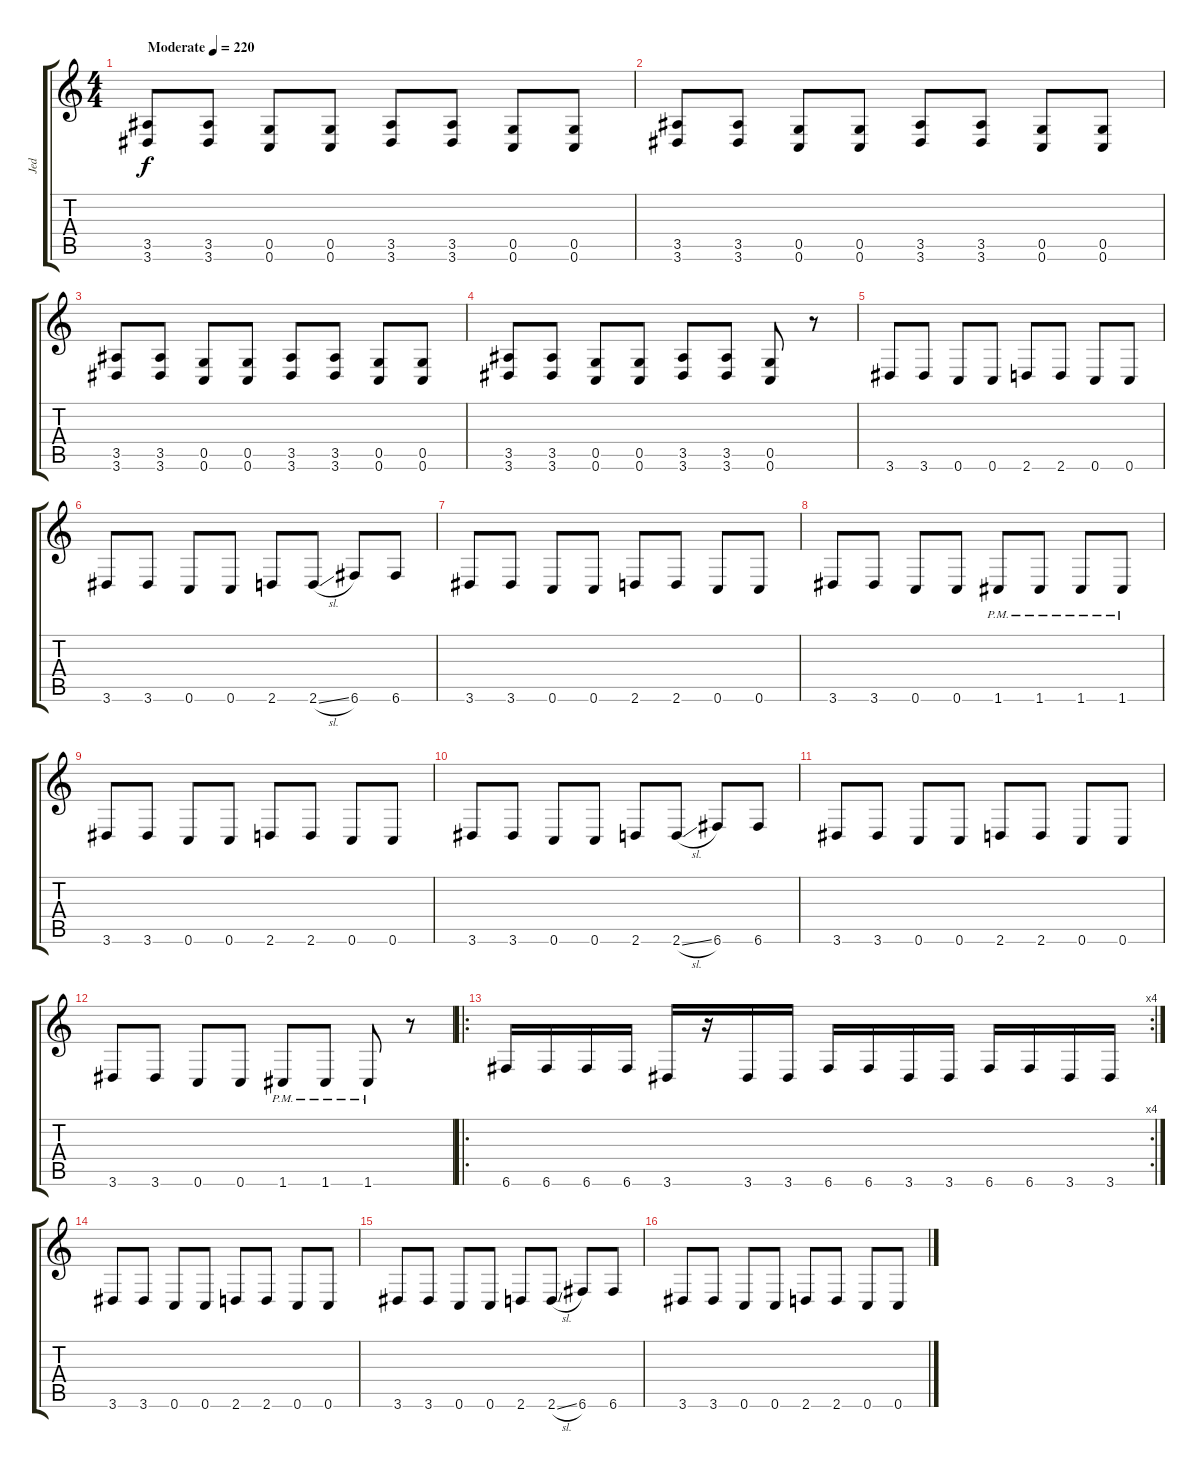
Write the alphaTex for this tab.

\track ("Jed" "Jed") {instrument distortionguitar}
\staff {score tabs}
\tuning (E4 C4 G3 C3 G2 C2) {hide}
\ts (4 4)
\tempo (220 "Moderate")
\clef g2
\ks c
(3.5 3.6).8{dy f instrument distortionguitar} (3.5 3.6).8 (0.5 0.6).8 (0.5 0.6).8 (3.5 3.6).8 (3.5 3.6).8 (0.5 0.6).8 (0.5 0.6).8 |
(3.5 3.6).8 (3.5 3.6).8 (0.5 0.6).8 (0.5 0.6).8 (3.5 3.6).8 (3.5 3.6).8 (0.5 0.6).8 (0.5 0.6).8 |
(3.5 3.6).8 (3.5 3.6).8 (0.5 0.6).8 (0.5 0.6).8 (3.5 3.6).8 (3.5 3.6).8 (0.5 0.6).8 (0.5 0.6).8 |
(3.5 3.6).8 (3.5 3.6).8 (0.5 0.6).8 (0.5 0.6).8 (3.5 3.6).8 (3.5 3.6).8 (0.5 0.6).8 r.8 |
3.6.8 3.6.8 0.6.8 0.6.8 2.6.8 2.6.8 0.6.8 0.6.8 |
3.6.8 3.6.8 0.6.8 0.6.8 2.6.8 2.6{sl}.8 6.6.8 6.6.8 |
3.6.8 3.6.8 0.6.8 0.6.8 2.6.8 2.6.8 0.6.8 0.6.8 |
3.6.8 3.6.8 0.6.8 0.6.8 1.6{pm}.8 1.6{pm}.8 1.6{pm}.8 1.6{pm}.8 |
3.6.8 3.6.8 0.6.8 0.6.8 2.6.8 2.6.8 0.6.8 0.6.8 |
3.6.8 3.6.8 0.6.8 0.6.8 2.6.8 2.6{sl}.8 6.6.8 6.6.8 |
3.6.8 3.6.8 0.6.8 0.6.8 2.6.8 2.6.8 0.6.8 0.6.8 |
3.6.8 3.6.8 0.6.8 0.6.8 1.6{pm}.8 1.6{pm}.8 1.6{pm}.8 r.8 |
\ro
\rc 4
6.6.16 6.6.16 6.6.16 6.6.16 3.6.16 r.16 3.6.16 3.6.16 6.6.16 6.6.16 3.6.16 3.6.16 6.6.16 6.6.16 3.6.16 3.6.16 |
3.6.8 3.6.8 0.6.8 0.6.8 2.6.8 2.6.8 0.6.8 0.6.8 |
3.6.8 3.6.8 0.6.8 0.6.8 2.6.8 2.6{sl}.8 6.6.8 6.6.8 |
3.6.8 3.6.8 0.6.8 0.6.8 2.6.8 2.6.8 0.6.8 0.6.8
